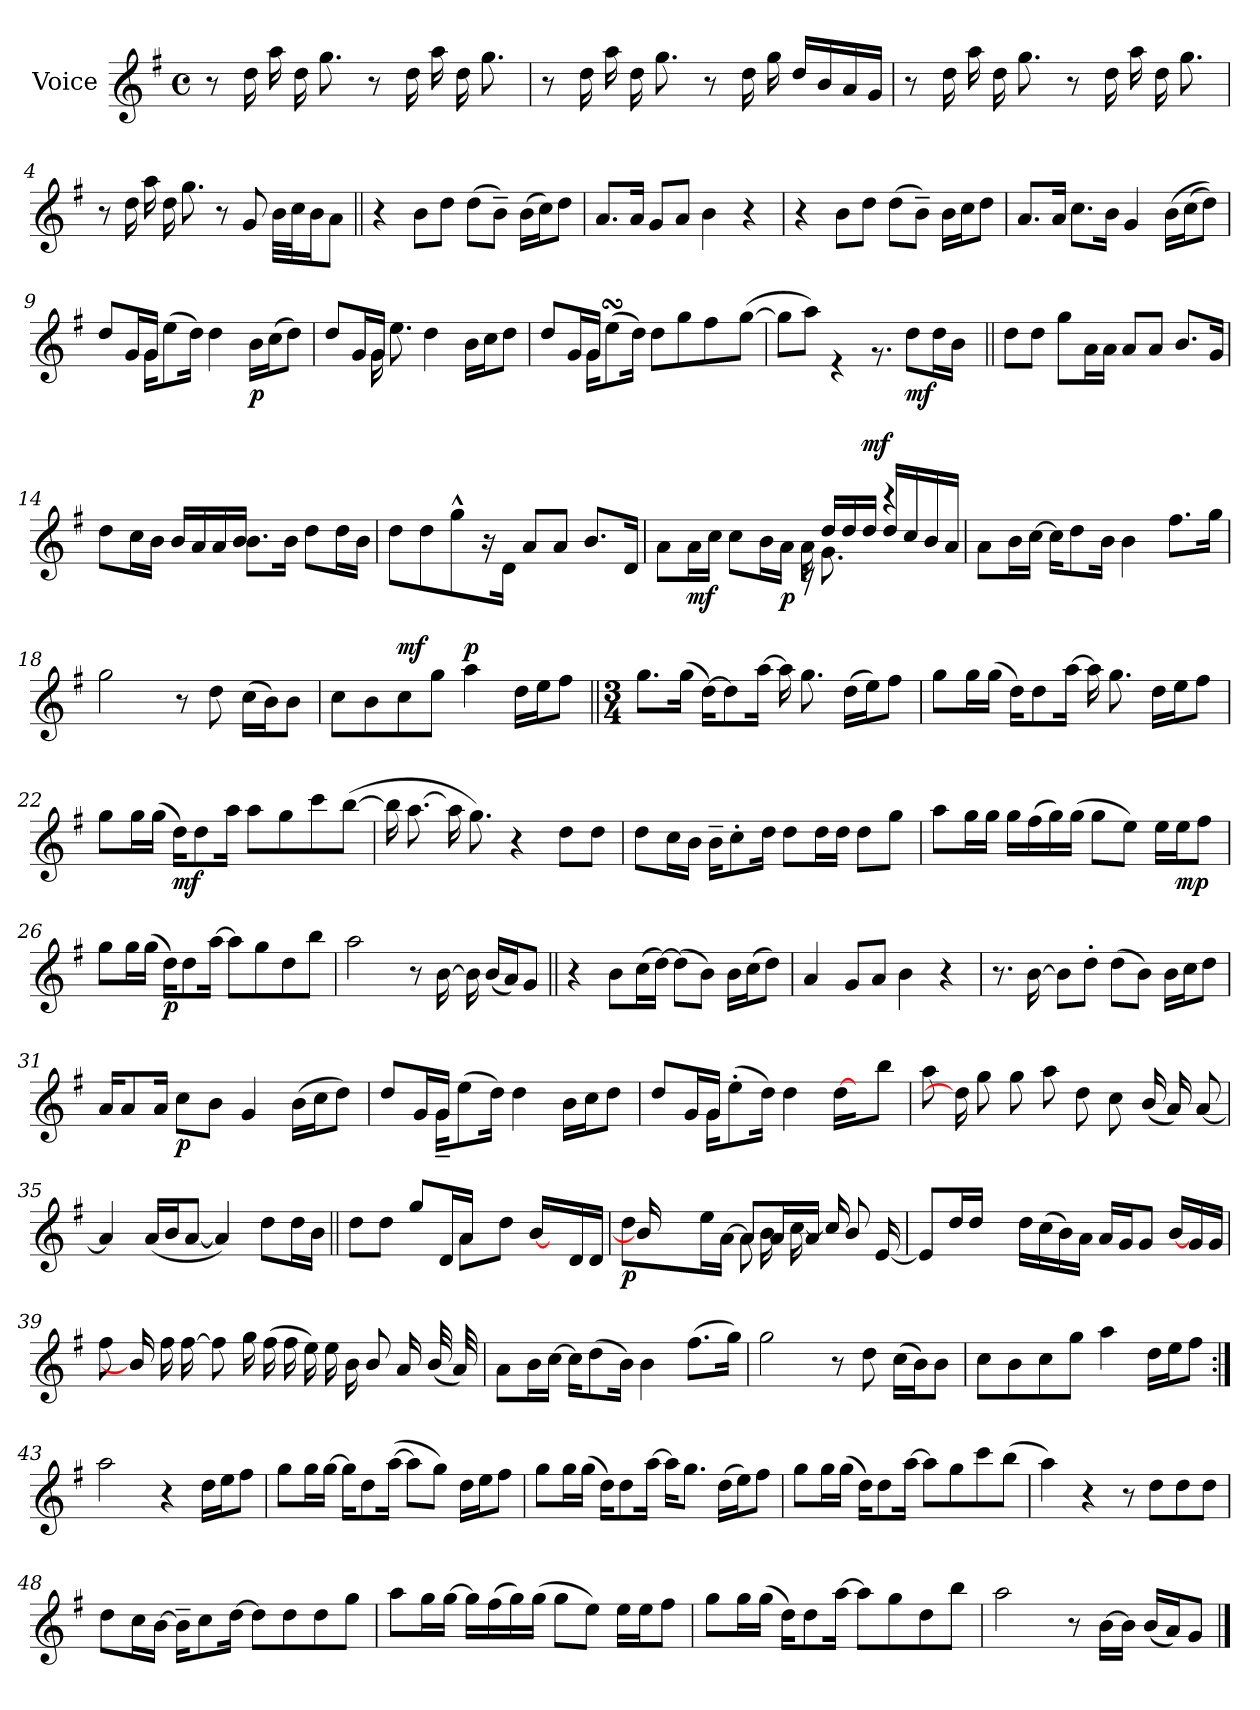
**kern	**dynam
*part1	*part1
*staff1	*staff1
*I"Voice	*
*I'V	*
*clefG2	*
*k[f#]	*
*M4/4	*
*met(c)	*
=1	=1
8r	.
16dd\	.
16aa\	.
16dd\	.
8.gg\	.
8r	.
16dd\	.
16aa\	.
16dd\	.
8.gg\	.
=2	=2
8r	.
16dd\	.
16aa\	.
16dd\	.
8.gg\	.
8r	.
16dd\	.
16gg\	.
16dd/LL	.
16b/	.
16a/	.
16g/JJ	.
=3	=3
8r	.
16dd\	.
16aa\	.
16dd\	.
8.gg\	.
8r	.
16dd\	.
16aa\	.
16dd\	.
8.gg\	.
=4	=4
8r	.
16dd\	.
16aa\	.
16dd\	.
8.gg\	.
8r	.
8g/	.
32b\LLL	.
32cc\J	.
16b\J	.
8a\J	.
!!LO:LB:g=z
=5||	=5||
4r	.
8b\L	.
8dd\J	.
(>8dd\L	.
8b~\J)	.
(<16b\LL	.
16cc\J)	.
8dd\J	.
=6	=6
8.a/L	.
16a/Jk	.
8g/L	.
8a/J	.
4b\	.
4r	.
=7	=7
4r	.
8b\L	.
8dd\J	.
(>8dd\L	.
8b~\J)	.
16b\LL	.
16cc\J	.
8dd\J	.
=8	=8
8.a/L	.
16a/Jk	.
8.cc\L	.
16b\Jk	.
4g/	.
(<16b\LL	.
(<16cc\J	.
8dd\J))	.
!!LO:LB:g=z
=9	=9
*^	*
8dd/L	8.ryy	.
16g/L	.	.
16g/JJ	16g\KL	.
2ryy	(>8ee\	.
.	16dd\Jk)	.
.	4dd\	.
!	!	!LO:DY:b
.	16b\LL	p
8.ryy	(<16cc\J	.
.	8dd\J)	.
=10	=10	=10
8dd/L	8.ryy	.
16g/L	.	.
16g/JJ	16g\	.
2ryy	8.ee\	.
.	4dd\	.
.	16b\LL	.
8.ryy	16cc\J	.
.	8dd\J	.
=11	=11	=11
8dd/L	8.ryy	.
16g/L	.	.
16g/JJ	16g\KL	.
2ryy	(>8eesSSS\	.
.	16dd\Jk)	.
.	8dd\L	.
.	8gg\	.
.	8ff#\	.
8.ryy	.	.
.	(>[>8gg\J	.
=12	=12	=12
1ryy	8gg\L]	.
.	8aa\J)	.
.	4r	.
.	8.r	.
!	!	!LO:DY:b
.	8dd\L	mf
.	16dd\L	.
.	16b\JJ	.
.	16ryy	.
*v	*v	*
!!LO:LB:g=z
=13||	=13||
8dd\L	.
8dd\J	.
8gg\L	.
16a\L	.
16a\JJ	.
8a/L	.
8a/J	.
8.b/L	.
16g/Jk	.
=14	=14
*^	*
8dd\L	4..ryy	.
16cc\L	.	.
16b\JJ	.	.
16b/LL	.	.
16a/	.	.
16a/	.	.
16b/JJ	8.b\L	.
4..ryy	.	.
.	16b\Jk	.
.	8dd\L	.
.	16dd\L	.
.	16b\JJ	.
*v	*v	*
=15	=15
8dd\L	.
8dd\J	.
8gg^^\L	.
16r	.
16d\JJ	.
8a/L	.
8a/J	.
8.b/L	.
16d/Jk	.
=16	=16
*^	*
8a\L	2ryy	.
!	!	!LO:DY:b
16a\L	.	mf
16cc\JJ	.	.
8cc\L	.	.
16b\L	.	.
!	!	!LO:DY:b
16a\JJ	.	p
16a\	16r	.
8.g\	16dd/LL	.
.	16dd/	.
!	!	!LO:DY:a
.	16dd/JJ	mf
4r	16dd/LL	.
.	16cc/	.
.	16b/	.
.	16a/JJ	.
*v	*v	*
=17	=17
8a\L	.
16b\L	.
[>16cc\JJ	.
16cc\KL]	.
8dd\	.
16b\Jk	.
4b\	.
8.ff#\L	.
16gg\Jk	.
!!LO:LB:g=z
=18	=18
2gg\	.
8r	.
8dd\	.
(<16cc\LL	.
16b\J)	.
8b\J	.
=19	=19
8cc\L	.
8b\	.
!	!LO:DY:a
8cc\	mf
8gg\J	.
!	!LO:DY:a
4aa\	p
16dd\LL	.
16ee\J	.
8ff#\J	.
!!LO:LB:g=z
=20||	=20||
*M3/4	*
8.gg\L	.
(>16gg\Jk	.
[<16dd\KL)	.
8dd\]	.
[>16aa\Jk	.
16aa\]	.
8.gg\	.
(<16dd\LL	.
16ee\J)	.
8ff#\J	.
=21	=21
8gg\L	.
16gg\L	.
(>16gg\JJ	.
16dd\KL)	.
8dd\	.
[>16aa\Jk	.
16aa\]	.
8.gg\	.
16dd\LL	.
16ee\J	.
8ff#\J	.
=22	=22
8gg\L	.
16gg\L	.
(>16gg\JJ	.
!	!LO:DY:b
16dd\KL)	mf
8dd\	.
16aa\Jk	.
8aa\L	.
8gg\	.
8ccc\	.
(>[>8bb\J	.
=23	=23
16bb\]	.
[>8.aa\	.
16aa\]	.
8.gg\)	.
4r	.
8dd\L	.
8dd\J	.
!!LO:LB:g=z
=24	=24
8dd\L	.
16cc\L	.
16b\JJ	.
16b~\KL	.
8cc'\	.
16dd\Jk	.
8dd\L	.
16dd\L	.
16dd\JJ	.
8dd\L	.
8gg\J	.
=25	=25
8aa\L	.
16gg\L	.
16gg\JJ	.
16gg\LL	.
(>16ff#\	.
16gg\)	.
(>16gg\JJ	.
8gg\L	.
8ee\J)	.
16ee\LL	.
!	!LO:DY:b
16ee\J	mp
8ff#\J	.
=26	=26
8gg\L	.
16gg\L	.
(>16gg\JJ	.
!	!LO:DY:b
16dd\KL)	p
8dd\	.
[>16aa\Jk	.
8aa\L]	.
8gg\	.
8dd\	.
8bb\J	.
=27	=27
2aa\	.
8r	.
[<16b\	.
16b\]	.
(<16b/LL	.
16a/J)	.
8g/J	.
!!LO:LB:g=z
=28||	=28||
4r	.
8b\L	.
(>16cc\L	.
[<16dd\JJ)	.
(>8dd\L]	.
8b\J)	.
16b\LL	.
(<16cc\J	.
8dd\J)	.
=29	=29
4a/	.
8g/L	.
8a/J	.
4b\	.
4r	.
=30	=30
8.r	.
[<16b\	.
8b\L]	.
8dd'\J	.
(>8dd\L	.
8b\J)	.
16b\LL	.
16cc\J	.
8dd\J	.
=31	=31
16a/KL	.
8a/	.
16a/Jk	.
!	!LO:DY:b
8cc\L	p
8b\J	.
4g/	.
(<16b\LL	.
16cc\J	.
8dd\J)	.
!!LO:PB:g=z
=32	=32
*^	*
8dd/L	8.ryy	.
16g/L	.	.
16g/JJ	16g~\KL	.
2ryy	(>8ee\	.
.	16dd\Jk)	.
.	4dd\	.
.	16b\LL	.
8.ryy	16cc\J	.
.	8dd\J	.
=33	=33	=33
8dd/L	8.ryy	.
16g/L	.	.
16g/JJ	16g\KL	.
2ryy	(>8ee'\	.
.	16dd\Jk)	.
.	4dd\	.
.	[16dd\L	.
8.ryy	16ryy	.
.	8bb\J	.
*v	*v	*
=34	=34
8aa\L	.
16dd\L]	.
8gg\	.
8gg\	.
8aa\J	.
8dd\L	.
8cc\J	.
(<16b/LL	.
16a/J)	.
[<8a/J	.
=35	=35
4a/]	.
(<16a/LL	.
16b/J	.
[<8a/J	.
4a/])	.
8dd\L	.
16dd\L	.
16b\JJ	.
!!LO:LB:g=z
=36||	=36||
*^	*
8dd\L	4..ryy	.
8dd\J	.	.
8gg/L	.	.
16d/L	.	.
16a/JJ	8a\L	.
4ryy	.	.
.	8dd\J	.
.	[16b/L	.
8.ryy	16ryy	.
.	16d/L	.
.	16d/JJ	.
=37	=37	=37
!	!	!LO:DY:b
8dd\L	16b/L]	p
.	4.ryy	.
8.ryy	.	.
16ee\L	.	.
[>16a\JJ	.	.
8a/L]	8a\L	.
16a/L	16b\L	.
16a/JJ	[>16cc\JJ	.
4ryy	16cc/KL]	.
.	8b/	.
.	[<16e/Jk	.
=38	=38	=38
8.ryy	8e/L]	.
.	16dd/L	.
8.ryy	16dd/JJ	.
.	2ryy	.
16dd\LL	.	.
(<16cc\	.	.
16b\)	.	.
16a\JJ	.	.
16a/LL	.	.
16g/J	.	.
8g/J	4ryy	.
[16b/L	.	.
16g/L	.	.
16g/JJ	16ryy	.
*v	*v	*
=39	=39
8ff#\L	.
16b/L]	.
16ff#\L	.
[>16ff#\JJ	.
8ff#\L]	.
16gg\L	.
(>16ff#\JJ	.
16ff#\LL	.
16ee\)	.
16ee\	.
16b\JJ	.
8b/L	.
16a/L	.
(<32b/L	.
32a/JJJ)	.
=40	=40
8a\L	.
16b\L	.
[>16cc\JJ	.
16cc\KL]	.
(>8dd\	.
16b\Jk)	.
4b\	.
(>8.ff#\L	.
16gg\Jk)	.
!!LO:LB:g=z
=41	=41
2gg\	.
8r	.
8dd\	.
(>16cc\LL	.
16b\J)	.
8b\J	.
=42	=42
8cc\L	.
8b\	.
8cc\	.
8gg\J	.
4aa\	.
16dd\LL	.
16ee\J	.
8ff#\J	.
!!LO:LB:g=z
=43:|!	=43:|!
2aa\	.
4r	.
16dd\LL	.
16ee\J	.
8ff#\J	.
=44	=44
8gg\L	.
16gg\L	.
[>16gg\JJ	.
16gg\KL]	.
8dd\	.
(>[>16aa\Jk	.
8aa\L]	.
8gg\J)	.
16dd\LL	.
16ee\J	.
8ff#\J	.
=45	=45
8gg\L	.
16gg\L	.
(>16gg\JJ	.
16dd\KL)	.
8dd\	.
[>16aa\Jk	.
16aa\KL]	.
8.gg\J	.
(<16dd\LL	.
16ee\J)	.
8ff#\J	.
!!LO:LB:g=z
=46	=46
8gg\L	.
16gg\L	.
(>16gg\JJ	.
16dd\KL)	.
8dd\	.
[>16aa\Jk	.
8aa\L]	.
8gg\	.
8ccc\	.
(>8bb\J	.
=47	=47
4aa\)	.
4r	.
8r	.
8dd\L	.
8dd\	.
8dd\J	.
=48	=48
8dd\L	.
16cc\L	.
[<16b\JJ	.
16b~\KL]	.
8cc\	.
[>16dd\Jk	.
8dd\L]	.
8dd\	.
8dd\	.
8gg\J	.
!!LO:LB:g=z
=49	=49
8aa\L	.
16gg\L	.
[>16gg\JJ	.
16gg\LL]	.
(>16ff#\	.
16gg\)	.
(>16gg\JJ	.
8gg\L	.
8ee\J)	.
16ee\LL	.
16ee\J	.
8ff#\J	.
=50	=50
8gg\L	.
16gg\L	.
(>16gg\JJ	.
16dd\KL)	.
8dd\	.
[>16aa\Jk	.
8aa\L]	.
8gg\	.
8dd\	.
8bb\J	.
=51	=51
2aa\	.
8r	.
[<16b\LL	.
16b\JJ]	.
(<16b/LL	.
16a/J)	.
8g/J	.
==	==
*-	*-
